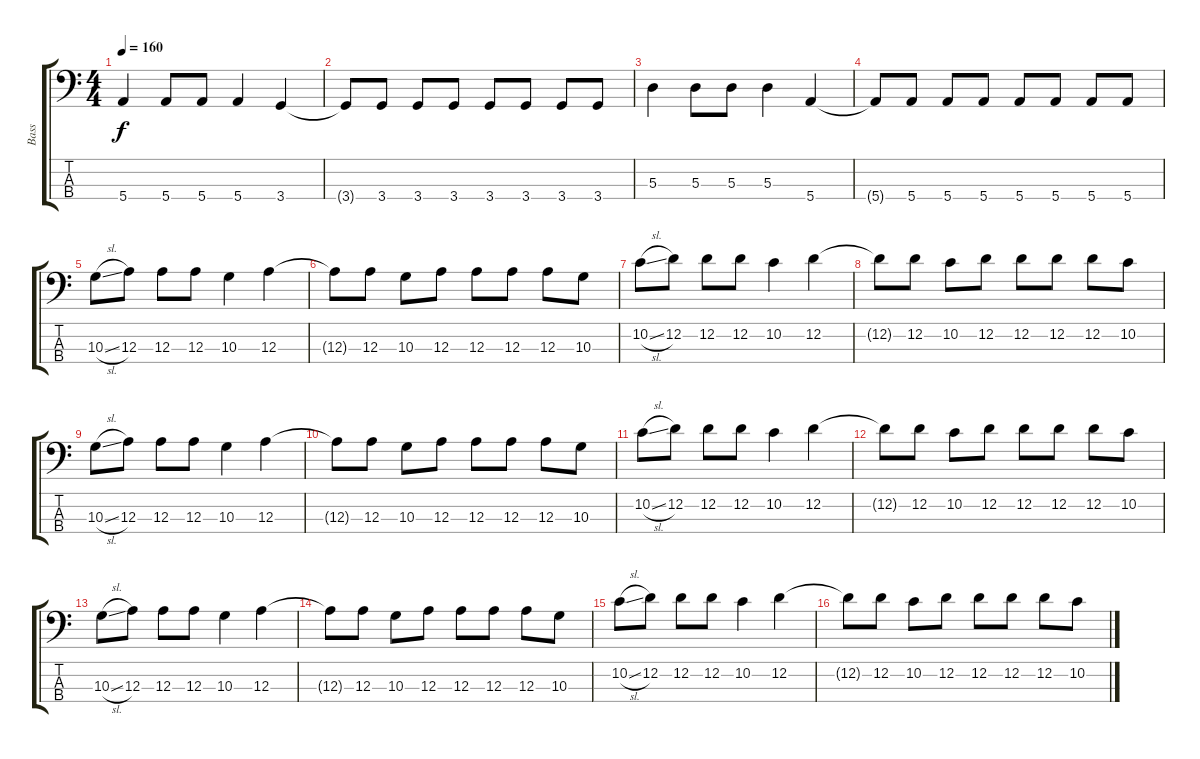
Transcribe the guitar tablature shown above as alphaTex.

\track ("Bass" "Bass") {instrument electricbassfinger}
\staff {score tabs}
\tuning (G2 D2 A1 E1) {hide}
\ts (4 4)
\tempo 160
\clef f4
\ks c
5.4.4{dy f} 5.4.8 5.4.8 5.4.4 3.4.4 |
3.4{t}.8 3.4.8 3.4.8 3.4.8 3.4.8 3.4.8 3.4.8 3.4.8 |
5.3.4 5.3.8 5.3.8 5.3.4 5.4.4 |
5.4{t}.8 5.4.8 5.4.8 5.4.8 5.4.8 5.4.8 5.4.8 5.4.8 |
10.3{sl}.8 12.3.8 12.3.8 12.3.8 10.3.4 12.3.4 |
12.3{t}.8 12.3.8 10.3.8 12.3.8 12.3.8 12.3.8 12.3.8 10.3.8 |
10.2{sl}.8 12.2.8 12.2.8 12.2.8 10.2.4 12.2.4 |
12.2{t}.8 12.2.8 10.2.8 12.2.8 12.2.8 12.2.8 12.2.8 10.2.8 |
10.3{sl}.8 12.3.8 12.3.8 12.3.8 10.3.4 12.3.4 |
12.3{t}.8 12.3.8 10.3.8 12.3.8 12.3.8 12.3.8 12.3.8 10.3.8 |
10.2{sl}.8 12.2.8 12.2.8 12.2.8 10.2.4 12.2.4 |
12.2{t}.8 12.2.8 10.2.8 12.2.8 12.2.8 12.2.8 12.2.8 10.2.8 |
10.3{sl}.8 12.3.8 12.3.8 12.3.8 10.3.4 12.3.4 |
12.3{t}.8 12.3.8 10.3.8 12.3.8 12.3.8 12.3.8 12.3.8 10.3.8 |
10.2{sl}.8 12.2.8 12.2.8 12.2.8 10.2.4 12.2.4 |
12.2{t}.8 12.2.8 10.2.8 12.2.8 12.2.8 12.2.8 12.2.8 10.2.8
